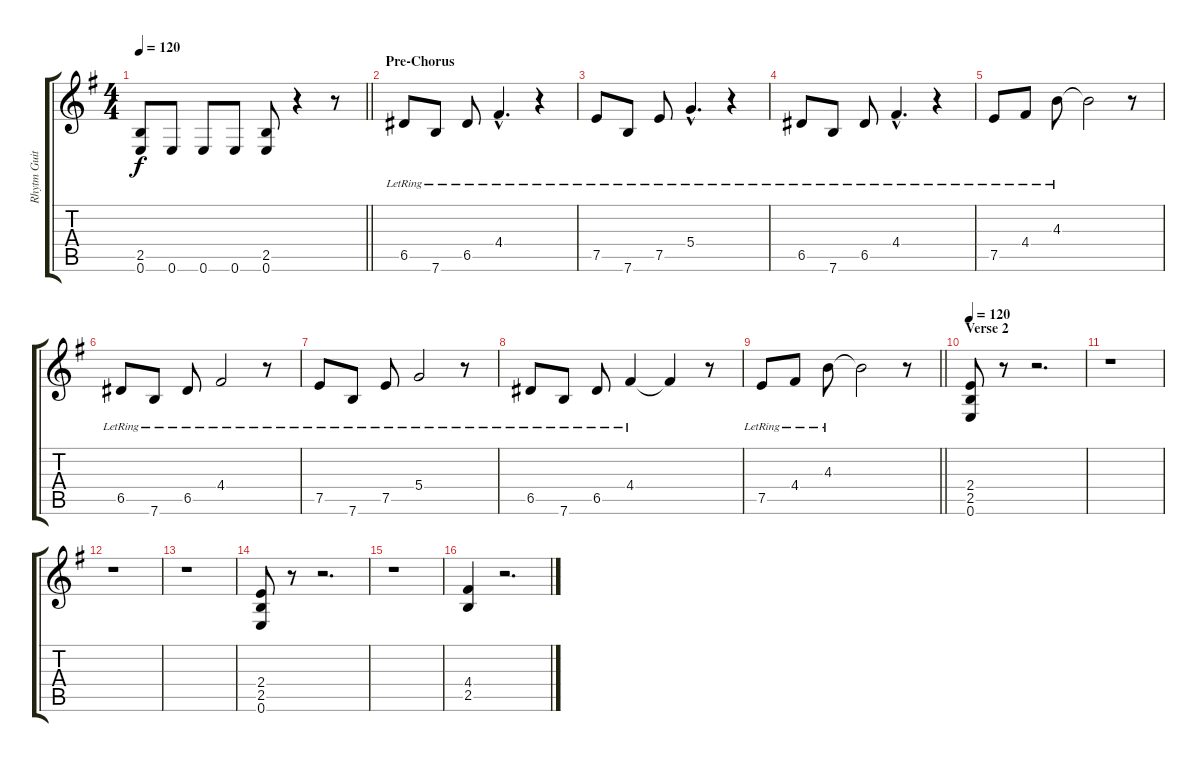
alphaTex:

\track ("Rhytm Guitar" "Rhytm Guit") {instrument distortionguitar}
\staff {score tabs}
\tuning (E4 B3 G3 D3 A2 E2) {hide}
\ts (4 4)
\tempo 120
\clef g2
\barLineRight lightlight
\ks eminor
(2.5 0.6).8{dy f} 0.6.8 0.6.8 0.6.8 (2.5 0.6).8 r.4 r.8 |
\section ("" "Pre-Chorus")
6.5{lr}.8 7.6{lr}.8 6.5{lr}.8 4.4{hac lr}.4{d} r.4 |
7.5{lr}.8 7.6{lr}.8 7.5{lr}.8 5.4{hac lr}.4{d} r.4 |
6.5{lr}.8 7.6{lr}.8 6.5{lr}.8 4.4{hac lr}.4{d} r.4 |
7.5{lr}.8 4.4{lr}.8 4.3{lr}.8 4.3{t}.2 r.8 |
6.5{lr}.8 7.6{lr}.8 6.5{lr}.8 4.4{lr}.2 r.8 |
7.5{lr}.8 7.6{lr}.8 7.5{lr}.8 5.4{lr}.2 r.8 |
6.5{lr}.8 7.6{lr}.8 6.5{lr}.8 4.4{lr}.4 4.4{t}.4 r.8 |
\barLineRight lightlight
7.5{lr}.8 4.4{lr}.8 4.3{lr}.8 4.3{t}.2 r.8 |
\section ("" "Verse 2")
\tempo 120
(2.4 2.5 0.6).8 r.8 r.2{d} |
r.1 |
r.1 |
r.1 |
(2.4 2.5 0.6).8 r.8 r.2{d} |
r.1 |
(4.4 2.5).4 r.2{d}
